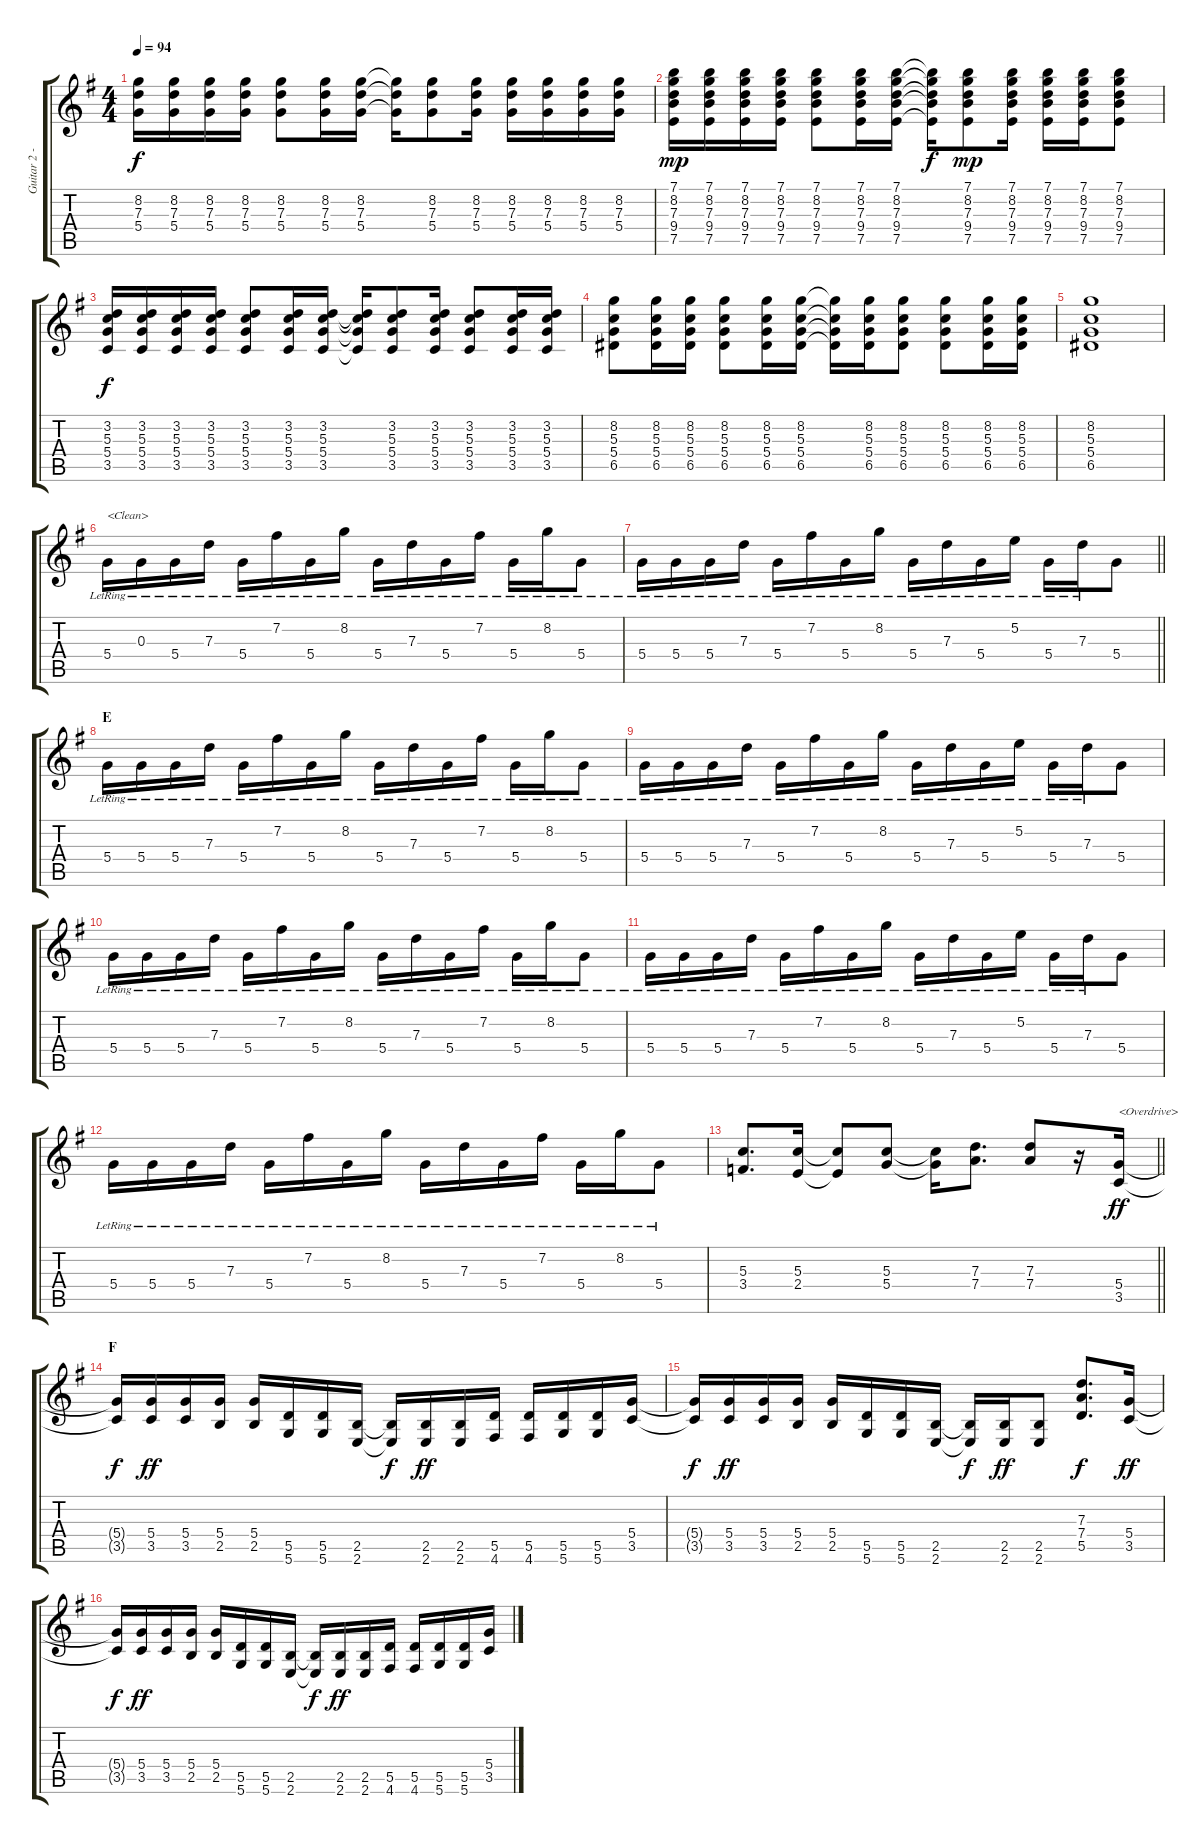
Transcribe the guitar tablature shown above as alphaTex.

\track ("Guitar 2 - Sunao" "Guitar 2 -") {instrument electricguitarjazz}
\staff {score tabs}
\tuning (E4 B3 G3 D3 A2 D2) {hide}
\ts (4 4)
\tempo 94
\clef g2
\ks g
(8.2 7.3 5.4).16{dy f} (8.2 7.3 5.4).16 (8.2 7.3 5.4).16 (8.2 7.3 5.4).16 (8.2 7.3 5.4).8 (8.2 7.3 5.4).16 (8.2 7.3 5.4).16 (8.2{t} 7.3{t} 5.4{t}).16 (8.2 7.3 5.4).8 (8.2 7.3 5.4).16 (8.2 7.3 5.4).16 (8.2 7.3 5.4).16 (8.2 7.3 5.4).16 (8.2 7.3 5.4).16 |
(7.1 8.2 7.3 9.4 7.5).16{dy mp} (7.1 8.2 7.3 9.4 7.5).16 (7.1 8.2 7.3 9.4 7.5).16 (7.1 8.2 7.3 9.4 7.5).16 (7.1 8.2 7.3 9.4 7.5).8 (7.1 8.2 7.3 9.4 7.5).16 (7.1 8.2 7.3 9.4 7.5).16 (7.1{t} 8.2{t} 7.3{t} 9.4{t} 7.5{t}).16{dy f} (7.1 8.2 7.3 9.4 7.5).8{dy mp} (7.1 8.2 7.3 9.4 7.5).16 (7.1 8.2 7.3 9.4 7.5).16 (7.1 8.2 7.3 9.4 7.5).16 (7.1 8.2 7.3 9.4 7.5).8 |
(3.2 5.3 5.4 3.5).16{dy f} (3.2 5.3 5.4 3.5).16 (3.2 5.3 5.4 3.5).16 (3.2 5.3 5.4 3.5).16 (3.2 5.3 5.4 3.5).8 (3.2 5.3 5.4 3.5).16 (3.2 5.3 5.4 3.5).16 (3.2{t} 5.3{t} 5.4{t} 3.5{t}).16 (3.2 5.3 5.4 3.5).8 (3.2 5.3 5.4 3.5).16 (3.2 5.3 5.4 3.5).8 (3.2 5.3 5.4 3.5).16 (3.2 5.3 5.4 3.5).16 |
(8.2 5.3 5.4 6.5).8 (8.2 5.3 5.4 6.5).16 (8.2 5.3 5.4 6.5).16 (8.2 5.3 5.4 6.5).8 (8.2 5.3 5.4 6.5).16 (8.2 5.3 5.4 6.5).16 (8.2{t} 5.3{t} 5.4{t} 6.5{t}).16 (8.2 5.3 5.4 6.5).16 (8.2 5.3 5.4 6.5).8 (8.2 5.3 5.4 6.5).8 (8.2 5.3 5.4 6.5).16 (8.2 5.3 5.4 6.5).16 |
(8.2 5.3 5.4 6.5).1 |
5.4{lr}.16{txt "<Clean>" balance 8 instrument electricguitarjazz} 0.3{lr}.16 5.4{lr}.16 7.3{lr}.16 5.4{lr}.16 7.2{lr}.16 5.4{lr}.16 8.2{lr}.16 5.4{lr}.16 7.3{lr}.16 5.4{lr}.16 7.2{lr}.16 5.4{lr}.16 8.2{lr}.16 5.4{lr}.8 |
\barLineRight lightlight
5.4{lr}.16 5.4{lr}.16 5.4{lr}.16 7.3{lr}.16 5.4{lr}.16 7.2{lr}.16 5.4{lr}.16 8.2{lr}.16 5.4{lr}.16 7.3{lr}.16 5.4{lr}.16 5.2{lr}.16 5.4{lr}.16 7.3{lr}.16 5.4.8 |
\section ("" "E")
5.4{lr}.16 5.4{lr}.16 5.4{lr}.16 7.3{lr}.16 5.4{lr}.16 7.2{lr}.16 5.4{lr}.16 8.2{lr}.16 5.4{lr}.16 7.3{lr}.16 5.4{lr}.16 7.2{lr}.16 5.4{lr}.16 8.2{lr}.16 5.4{lr}.8 |
5.4{lr}.16 5.4{lr}.16 5.4{lr}.16 7.3{lr}.16 5.4{lr}.16 7.2{lr}.16 5.4{lr}.16 8.2{lr}.16 5.4{lr}.16 7.3{lr}.16 5.4{lr}.16 5.2{lr}.16 5.4{lr}.16 7.3{lr}.16 5.4.8 |
5.4{lr}.16 5.4{lr}.16 5.4{lr}.16 7.3{lr}.16 5.4{lr}.16 7.2{lr}.16 5.4{lr}.16 8.2{lr}.16 5.4{lr}.16 7.3{lr}.16 5.4{lr}.16 7.2{lr}.16 5.4{lr}.16 8.2{lr}.16 5.4{lr}.8 |
5.4{lr}.16 5.4{lr}.16 5.4{lr}.16 7.3{lr}.16 5.4{lr}.16 7.2{lr}.16 5.4{lr}.16 8.2{lr}.16 5.4{lr}.16 7.3{lr}.16 5.4{lr}.16 5.2{lr}.16 5.4{lr}.16 7.3{lr}.16 5.4.8 |
5.4{lr}.16 5.4{lr}.16 5.4{lr}.16 7.3{lr}.16 5.4{lr}.16 7.2{lr}.16 5.4{lr}.16 8.2{lr}.16 5.4{lr}.16 7.3{lr}.16 5.4{lr}.16 7.2{lr}.16 5.4{lr}.16 8.2{lr}.16 5.4{lr}.8 |
\barLineRight lightlight
(5.3 3.4).8{d} (5.3 2.4).16 (5.3{t} 2.4{t}).8 (5.3 5.4).8 (5.3{t} 5.4{t}).16 (7.3 7.4).8{d} (7.3 7.4).8 r.16 (5.4 3.5).16{txt "<Overdrive>" dy ff balance 16 instrument overdrivenguitar} |
\section ("" "F")
(5.4{t} 3.5{t}).16{dy f} (5.4 3.5).16{dy ff} (5.4 3.5).16 (5.4 2.5).16 (5.4 2.5).16 (5.5 5.6).16 (5.5 5.6).16 (2.5 2.6).16 (2.5{t} 2.6{t}).16{dy f} (2.5 2.6).16{dy ff} (2.5 2.6).16 (5.5 4.6).16 (5.5 4.6).16 (5.5 5.6).16 (5.5 5.6).16 (5.4 3.5).16 |
(5.4{t} 3.5{t}).16{dy f} (5.4 3.5).16{dy ff} (5.4 3.5).16 (5.4 2.5).16 (5.4 2.5).16 (5.5 5.6).16 (5.5 5.6).16 (2.5 2.6).16 (2.5{t} 2.6{t}).16{dy f} (2.5 2.6).16{dy ff} (2.5 2.6).8 (7.3 7.4 5.5).8{d dy f} (5.4 3.5).16{dy ff} |
(5.4{t} 3.5{t}).16{dy f} (5.4 3.5).16{dy ff} (5.4 3.5).16 (5.4 2.5).16 (5.4 2.5).16 (5.5 5.6).16 (5.5 5.6).16 (2.5 2.6).16 (2.5{t} 2.6{t}).16{dy f} (2.5 2.6).16{dy ff} (2.5 2.6).16 (5.5 4.6).16 (5.5 4.6).16 (5.5 5.6).16 (5.5 5.6).16 (5.4 3.5).16
